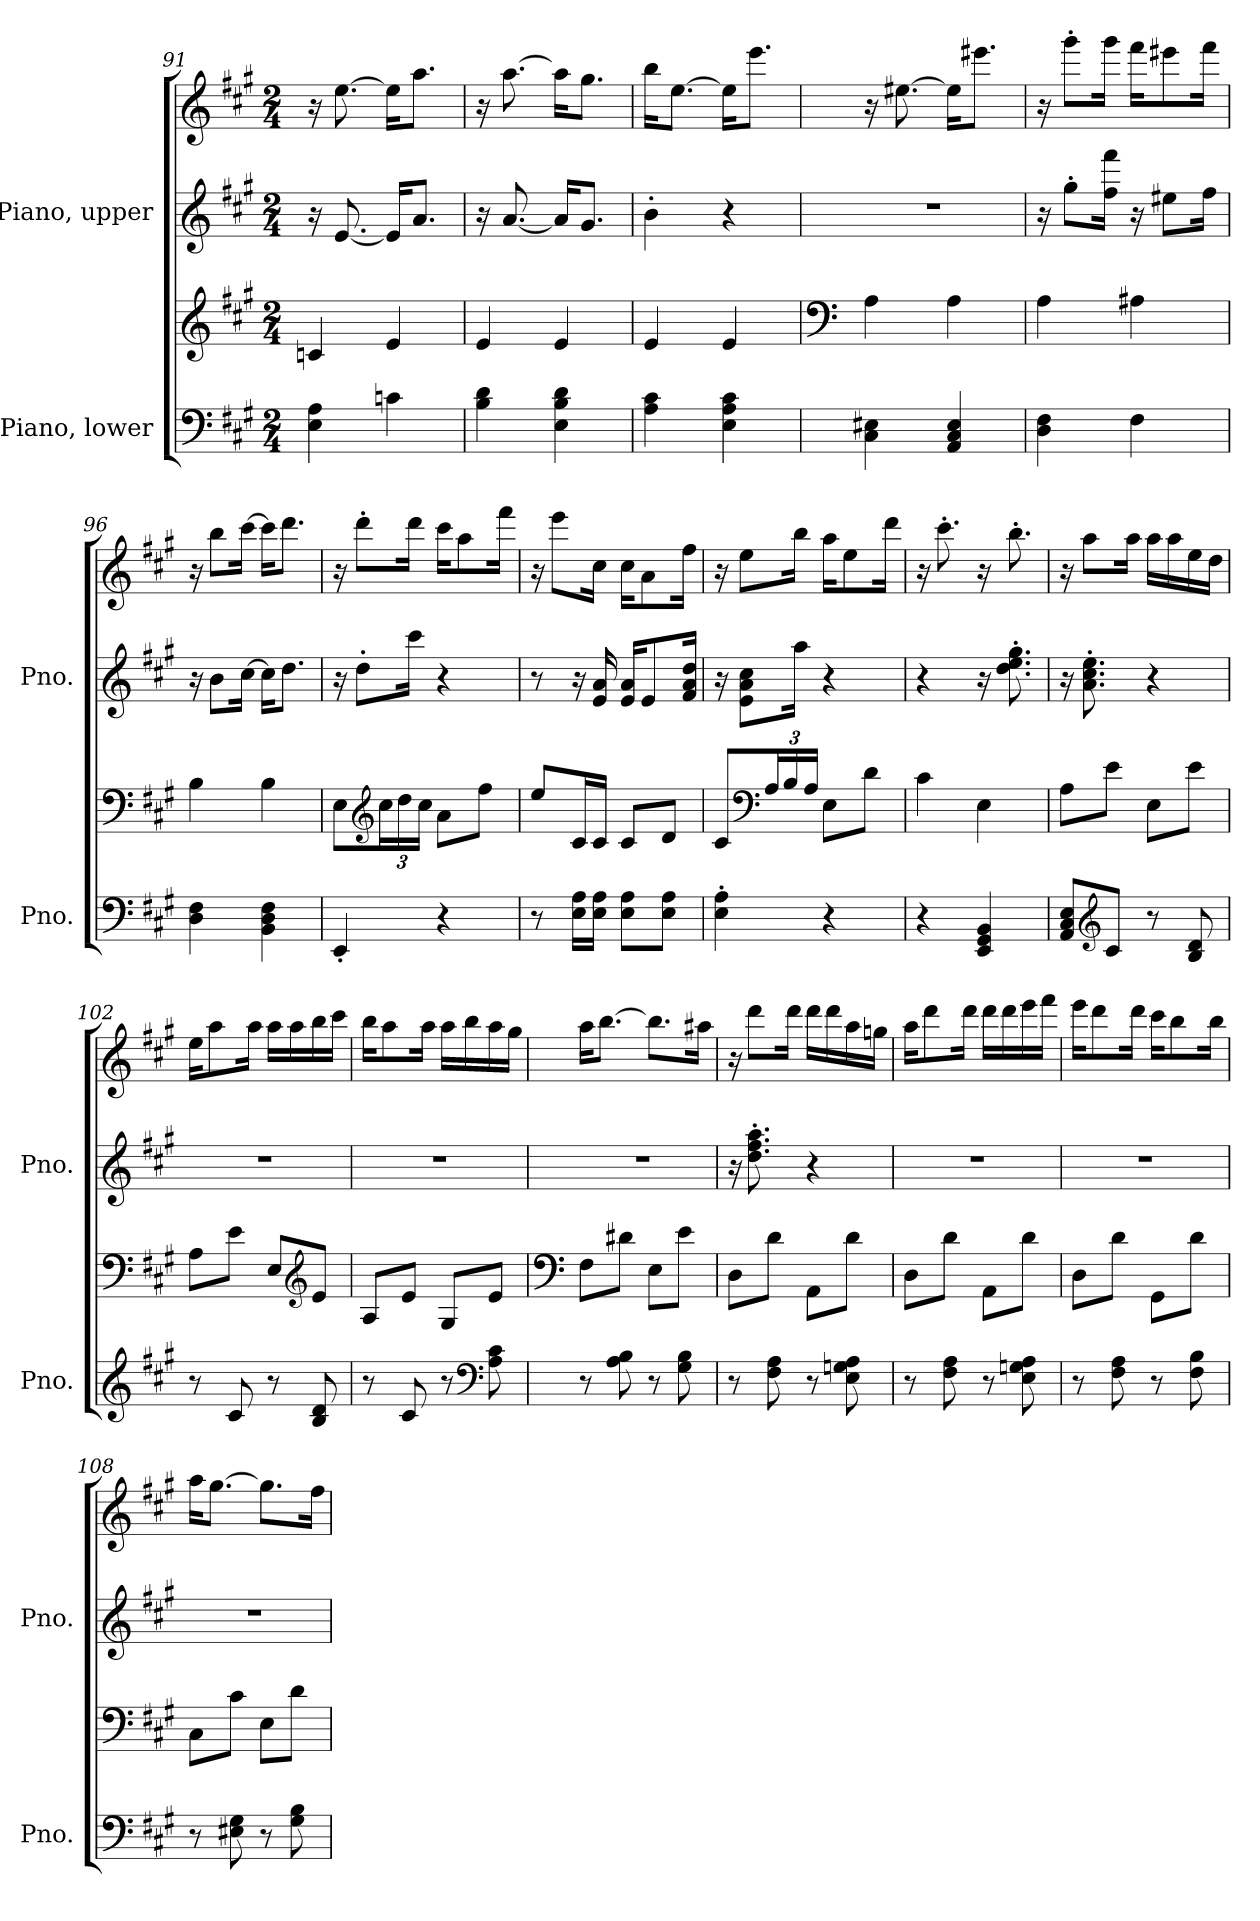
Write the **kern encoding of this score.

**kern	**kern	**kern	**kern
*part2	*part2	*part1	*part1
*staff4	*staff3	*staff2	*staff1
*I"Piano, lower	*	*I"Piano, upper	*
*I'Pno.	*	*I'Pno.	*
*clefF4	*clefG2	*clefG2	*clefG2
*k[f#c#g#]	*k[f#c#g#]	*k[f#c#g#]	*k[f#c#g#]
*M2/4	*M2/4	*M2/4	*M2/4
=91	=91	=91	=91
4E\ 4A\	4cn/	16r	16r
.	.	[8.e/	[8.ee\
4cn\	4e/	16e/KL]	16ee\KL]
.	.	8.a/J	8.aa\J
=92	=92	=92	=92
4B\ 4d\	4e/	16r	16r
.	.	[8.a/	[8.aa\
4E\ 4B\ 4d\	4e/	16a/KL]	16aa\KL]
.	.	8.g#/J	8.gg#\J
!!LO:LB:g=z
=93	=93	=93	=93
4A\ 4c#\	4e/	4b'\	16bb\KL
.	.	.	[8.ee\J
4E\ 4A\ 4c#\	4e/	4r	16ee\KL]
.	.	.	8.eee\J
=94	=94	=94	=94
*	*clefF4	*	*
4C#\ 4E#X\	4A\	2r	16r
.	.	.	[8.ee#X\
4AA/ 4C#/ 4E#/	4A\	.	16ee#\KL]
.	.	.	8.eee#X\J
=95	=95	=95	=95
4D\ 4F#\	4A\	16r	16r
.	.	8gg#'\L	8ggg#'\L
.	.	16ff#\ 16fff#\Jk	16ggg#\Jk
4F#\	4A#X\	16r	16fff#\KL
.	.	8ee#X\L	8eee#X\
.	.	16ff#\Jk	16fff#\Jk
=96	=96	=96	=96
4D\ 4F#\	4B\	16r	16r
.	.	8b\L	8bb\L
.	.	[16cc#\Jk	[16ccc#\Jk
4BB\ 4D\ 4F#\	4B\	16cc#\KL]	16ccc#\KL]
.	.	8.dd\J	8.ddd\J
=97	=97	=97	=97
4EE'/	8E\L	16r	16r
.	.	8dd'\L	8ddd'\L
*	*clefG2	*	*
*	*Xbrackettup	*	*
.	24cc#\L	.	.
.	24dd\	.	.
.	.	16ccc#\Jk	16ddd\Jk
.	24cc#\JJ	.	.
4r	8a\L	4r	16ccc#\KL
.	.	.	8aa\
.	8ff#\J	.	.
.	.	.	16fff#\Jk
!!LO:LB:g=z
=98	=98	=98	=98
8r	8ee/L	8r	16r
.	.	.	8eee\L
16E\ 16A\LL	16c#/L	16r	.
16E\ 16A\JJ	16c#/JJ	16e/ 16a/	16cc#\Jk
8E\ 8A\L	8c#/L	16e/ 16a/KL	16cc#\KL
.	.	8e/	8a\
8E\ 8A\J	8d/J	.	.
.	.	16f#/ 16a/ 16dd/Jk	16ff#\Jk
=99	=99	=99	=99
4E\' 4A\'	8c#/L	16r	16r
.	.	8e\ 8a\ 8cc#\L	8ee\L
*	*clefF4	*	*
.	24A/L	.	.
.	24B/	.	.
.	.	16aa\Jk	16bb\Jk
.	24A/JJ	.	.
4r	8E\L	4r	16aa\KL
.	.	.	8ee\
.	8d\J	.	.
.	.	.	16ddd\Jk
=100	=100	=100	=100
4r	4c#\	4r	16r
.	.	.	8.ccc#'\
4EE/ 4GG#/ 4BB/	4E\	16r	16r
.	.	8.dd\' 8.ee\' 8.gg#\'	8.bb'\
=101	=101	=101	=101
8AA/ 8C#/ 8E/L	8A\L	16r	16r
.	.	8.a\' 8.cc#\' 8.ee\'	8aa\L
*clefG2	*	*	*
8c#/J	8e\J	.	.
.	.	.	16aa\Jk
8r	8E\L	4r	16aa\LL
.	.	.	16aa\
8B/ 8d/	8e\J	.	16ee\
.	.	.	16dd\JJ
!!LO:PB:g=z
=102	=102	=102	=102
8r	8A\L	2r	16ee\KL
.	.	.	8aa\
8c#/	8e\J	.	.
.	.	.	16aa\Jk
8r	8E/L	.	16aa\LL
.	.	.	16aa\
*	*clefG2	*	*
8B/ 8d/	8e/J	.	16bb\
.	.	.	16ccc#\JJ
=103	=103	=103	=103
8r	8A/L	2r	16bb\KL
.	.	.	8aa\
8c#/	8e/J	.	.
.	.	.	16aa\Jk
8r	8G#/L	.	16aa\LL
.	.	.	16bb\
*clefF4	*	*	*
8A\ 8c#\	8e/J	.	16aa\
.	.	.	16gg#\JJ
=104	=104	=104	=104
*	*clefF4	*	*
8r	8F#\L	2r	16aa\KL
.	.	.	[8.bb\J
8A\ 8B\	8d#X\J	.	.
8r	8E\L	.	8.bb\L]
8G#\ 8B\	8e\J	.	.
.	.	.	16aa#X\Jk
=105	=105	=105	=105
8r	8D\L	16r	16r
.	.	8.dd\' 8.ff#\' 8.aa\'	8ddd\L
8F#\ 8A\	8d\J	.	.
.	.	.	16ddd\Jk
8r	8AA\L	4r	16ddd\LL
.	.	.	16ddd\
8E\ 8Gn\ 8A\	8d\J	.	16aa\
.	.	.	16ggn\JJ
!!LO:LB:g=z
=106	=106	=106	=106
8r	8D\L	2r	16aa\KL
.	.	.	8ddd\
8F#\ 8A\	8d\J	.	.
.	.	.	16ddd\Jk
8r	8AA\L	.	16ddd\LL
.	.	.	16ddd\
8E\ 8Gn\ 8A\	8d\J	.	16eee\
.	.	.	16fff#\JJ
=107	=107	=107	=107
8r	8D\L	2r	16eee\KL
.	.	.	8ddd\
8F#\ 8A\	8d\J	.	.
.	.	.	16ddd\Jk
8r	8GG#\L	.	16ccc#\KL
.	.	.	8bb\
8F#\ 8B\	8d\J	.	.
.	.	.	16bb\Jk
=108	=108	=108	=108
8r	8C#\L	2r	16aa\KL
.	.	.	[8.gg#\J
8E#X\ 8G#\	8c#\J	.	.
8r	8E\L	.	8.gg#\L]
8G#\ 8B\	8d\J	.	.
.	.	.	16ff#\Jk
=	=	=	=
*-	*-	*-	*-
